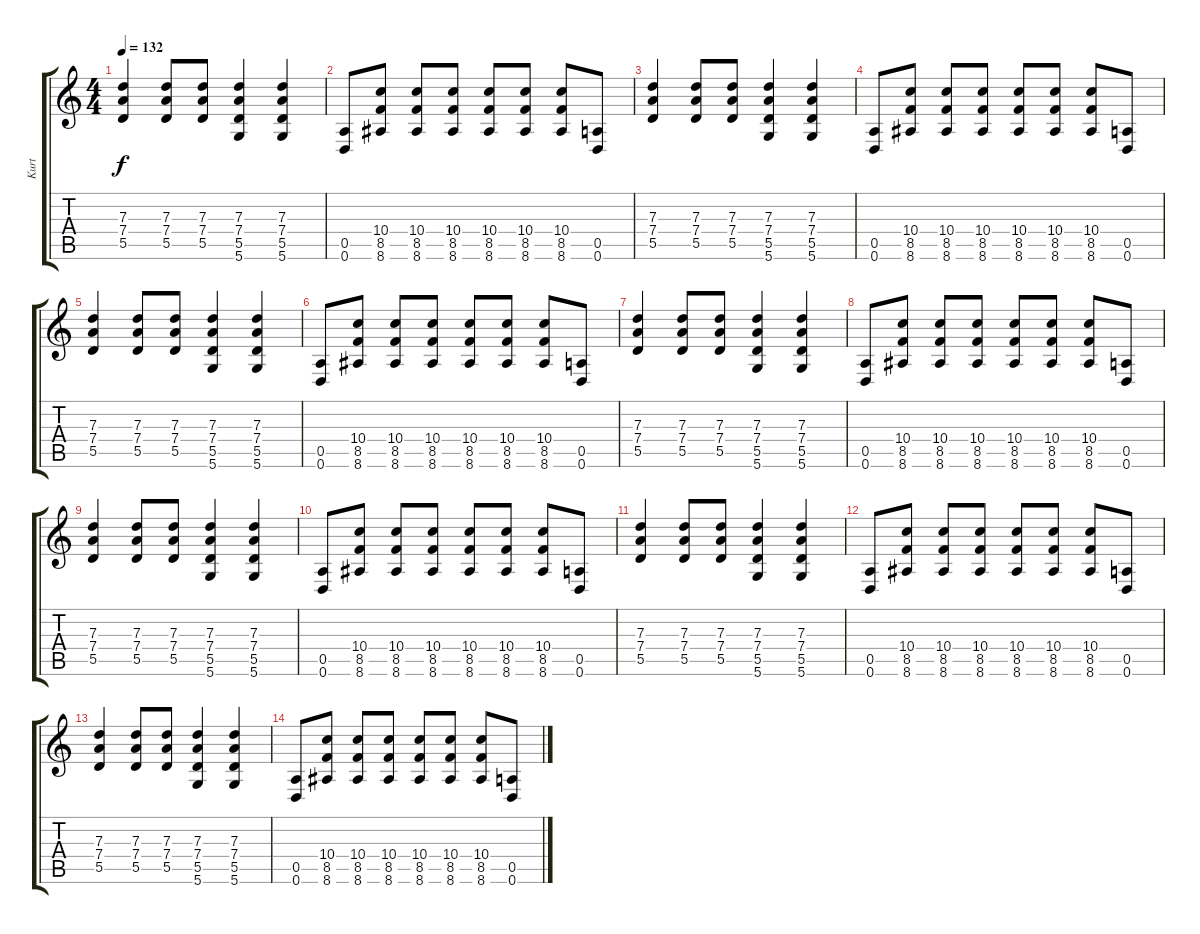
\track ("Kurt" "Kurt") {instrument overdrivenguitar}
\staff {score tabs}
\tuning (E4 B3 G3 D3 A2 D2) {hide}
\ts (4 4)
\tempo 132
\clef g2
\ks c
(7.3 7.4 5.5).4{dy f} (7.3 7.4 5.5).8 (7.3 7.4 5.5).8 (7.3 7.4 5.5 5.6).4 (7.3 7.4 5.5 5.6).4 |
(0.5 0.6).8 (10.4 8.5 8.6).8 (10.4 8.5 8.6).8 (10.4 8.5 8.6).8 (10.4 8.5 8.6).8 (10.4 8.5 8.6).8 (10.4 8.5 8.6).8 (0.5 0.6).8 |
(7.3 7.4 5.5).4 (7.3 7.4 5.5).8 (7.3 7.4 5.5).8 (7.3 7.4 5.5 5.6).4 (7.3 7.4 5.5 5.6).4 |
(0.5 0.6).8 (10.4 8.5 8.6).8 (10.4 8.5 8.6).8 (10.4 8.5 8.6).8 (10.4 8.5 8.6).8 (10.4 8.5 8.6).8 (10.4 8.5 8.6).8 (0.5 0.6).8 |
(7.3 7.4 5.5).4 (7.3 7.4 5.5).8 (7.3 7.4 5.5).8 (7.3 7.4 5.5 5.6).4 (7.3 7.4 5.5 5.6).4 |
(0.5 0.6).8 (10.4 8.5 8.6).8 (10.4 8.5 8.6).8 (10.4 8.5 8.6).8 (10.4 8.5 8.6).8 (10.4 8.5 8.6).8 (10.4 8.5 8.6).8 (0.5 0.6).8 |
(7.3 7.4 5.5).4 (7.3 7.4 5.5).8 (7.3 7.4 5.5).8 (7.3 7.4 5.5 5.6).4 (7.3 7.4 5.5 5.6).4 |
(0.5 0.6).8 (10.4 8.5 8.6).8 (10.4 8.5 8.6).8 (10.4 8.5 8.6).8 (10.4 8.5 8.6).8 (10.4 8.5 8.6).8 (10.4 8.5 8.6).8 (0.5 0.6).8 |
(7.3 7.4 5.5).4 (7.3 7.4 5.5).8 (7.3 7.4 5.5).8 (7.3 7.4 5.5 5.6).4 (7.3 7.4 5.5 5.6).4 |
(0.5 0.6).8 (10.4 8.5 8.6).8 (10.4 8.5 8.6).8 (10.4 8.5 8.6).8 (10.4 8.5 8.6).8 (10.4 8.5 8.6).8 (10.4 8.5 8.6).8 (0.5 0.6).8 |
(7.3 7.4 5.5).4{volume 6} (7.3 7.4 5.5).8 (7.3 7.4 5.5).8 (7.3 7.4 5.5 5.6).4 (7.3 7.4 5.5 5.6).4 |
(0.5 0.6).8 (10.4 8.5 8.6).8 (10.4 8.5 8.6).8 (10.4 8.5 8.6).8 (10.4 8.5 8.6).8 (10.4 8.5 8.6).8 (10.4 8.5 8.6).8 (0.5 0.6).8 |
(7.3 7.4 5.5).4{volume 0} (7.3 7.4 5.5).8 (7.3 7.4 5.5).8 (7.3 7.4 5.5 5.6).4 (7.3 7.4 5.5 5.6).4 |
(0.5 0.6).8 (10.4 8.5 8.6).8 (10.4 8.5 8.6).8 (10.4 8.5 8.6).8 (10.4 8.5 8.6).8 (10.4 8.5 8.6).8 (10.4 8.5 8.6).8 (0.5 0.6).8
